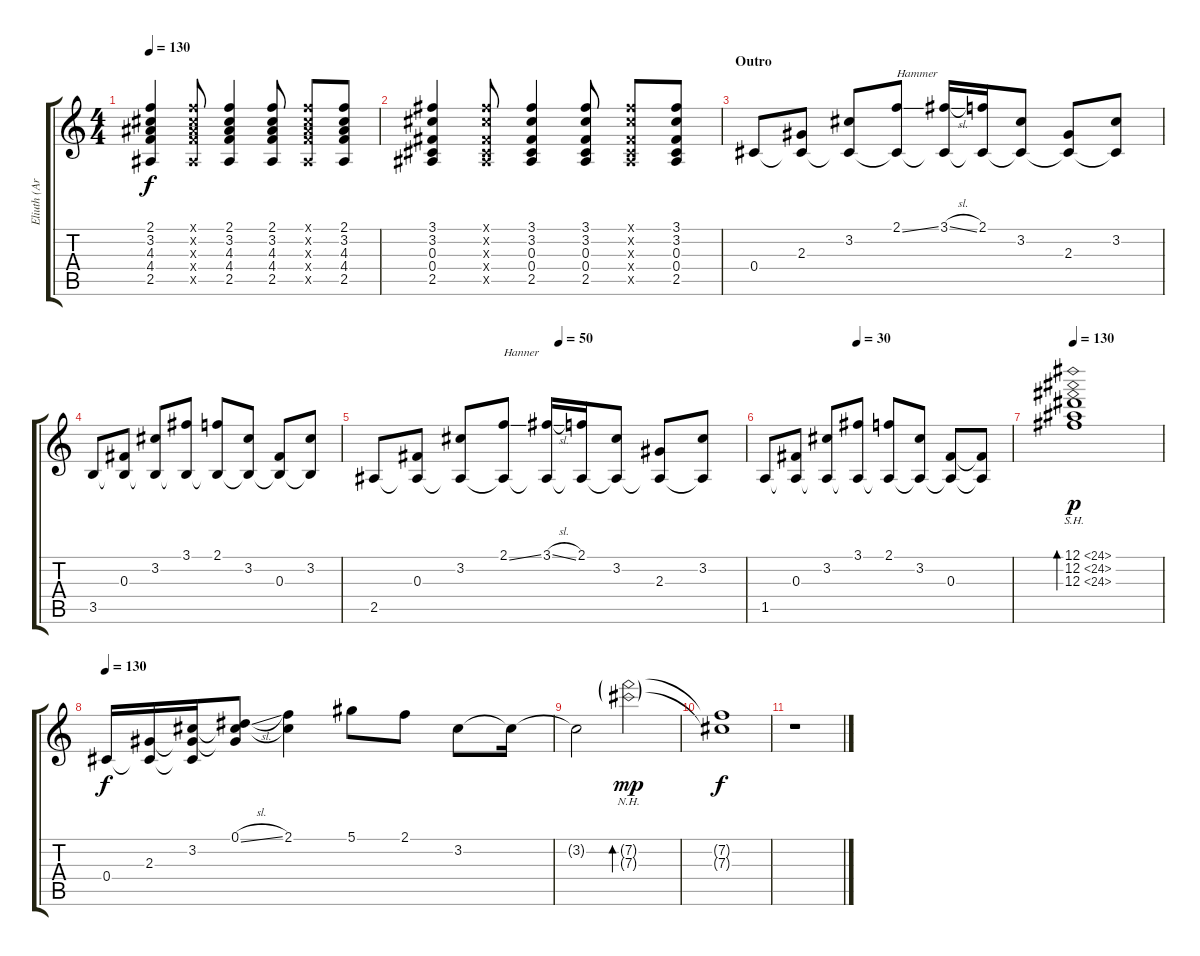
\track ("Eliuth (Arpegios)" "Eliuth (Ar") {instrument acousticguitarnylon}
\staff {score tabs}
\tuning (Eb4 Bb3 Gb3 Db3 Ab2 Eb2) {hide}
\ts (4 4)
\tempo 130
\clef g2
\ks c
(2.1 3.2 4.3 4.4 2.5).4{dy f} (2.1{x} 3.2{x} 4.3{x} 4.4{x} 2.5{x}).8 (2.1 3.2 4.3 4.4 2.5).4 (2.1 3.2 4.3 4.4 2.5).8 (2.1{x} 3.2{x} 4.3{x} 4.4{x} 2.5{x}).8 (2.1 3.2 4.3 4.4 2.5).8 |
(3.1 3.2 0.3 0.4 2.5).4 (3.1{x} 3.2{x} 0.3{x} 0.4{x} 2.5{x}).8 (3.1 3.2 0.3 0.4 2.5).4 (3.1 3.2 0.3 0.4 2.5).8 (3.1{x} 3.2{x} 0.3{x} 0.4{x} 2.5{x}).8 (3.1 3.2 0.3 0.4 2.5).8 |
\section ("" "Outro")
0.4.8 (2.3 0.4{t}).8 (3.2 0.4{t}).8 (2.1{ss} 0.4{t}).8{txt "Hammer"} (3.1{sl} 0.4{t}).16 (2.1 0.4{t}).16 (3.2 0.4{t}).8 (2.3 0.4{t}).8 (3.2 0.4{t}).8 |
3.5.8 (0.3 3.5{t}).8 (3.2 3.5{t}).8 (3.1 3.5{t}).8 (2.1 3.5{t}).8 (3.2 3.5{t}).8 (0.3 3.5{t}).8 (3.2 3.5{t}).8 |
\tempo (50 0.5)
2.5.8 (0.3 2.5{t}).8 (3.2 2.5{t}).8 (2.1{ss} 2.5{t}).8{txt "Hanner"} (3.1{sl} 2.5{t}).16 (2.1 2.5{t}).16 (3.2 2.5{t}).8 (2.3 2.5{t}).8 (3.2 2.5{t}).8 |
\tempo (30 0.375)
1.5.8 (0.3 1.5{t}).8 (3.2 1.5{t}).8 (3.1 1.5{t}).8 (2.1 1.5{t}).8 (3.2 1.5{t}).8 (0.3 1.5{t}).8 (0.3{t} 1.5{t}).8 |
\tempo 130
(12.1{sh 12} 12.2{sh 12} 12.3{sh 12}).1{bd 240 dy p} |
\tempo 130
0.4.16{dy f} (2.3 0.4{t}).16 (3.2 2.3{t} 0.4{t}).16 (0.1{sl} 3.2{t} 2.3{t}).8 (2.1 3.2{t}).4 5.1.8 2.1.8 3.2.8 3.2{t}.16 |
3.2{t}.2 (7.2{nh g} 7.3{nh g}).2{bd 240 dy mp} |
(7.2{t} 7.3{t}).1{dy f} |
r.1
